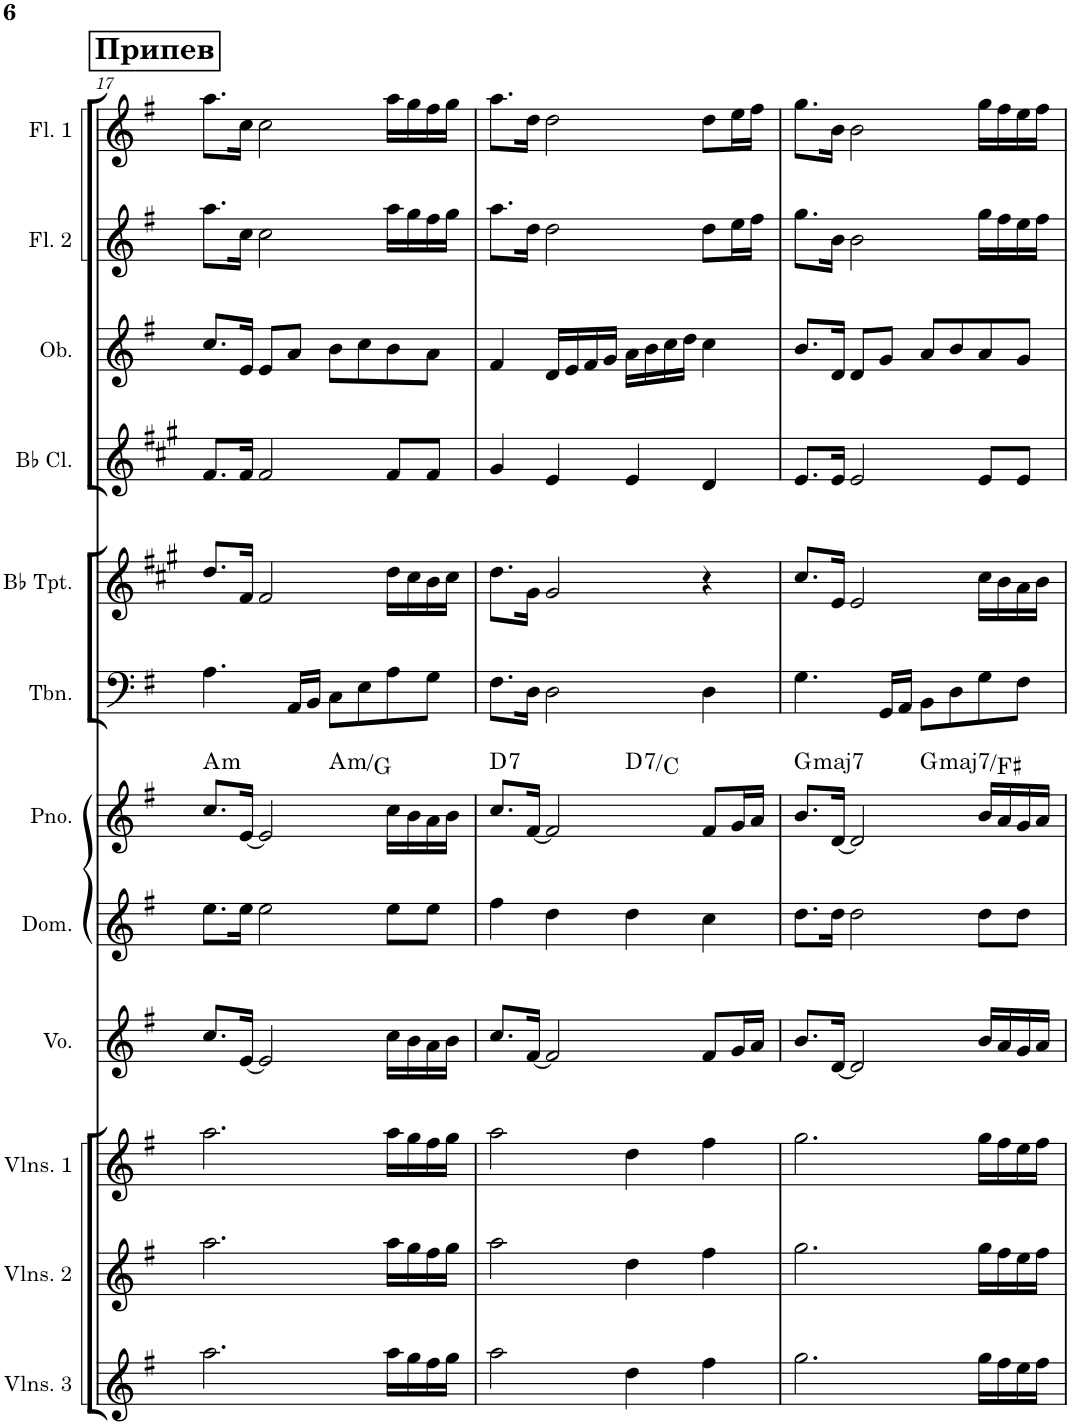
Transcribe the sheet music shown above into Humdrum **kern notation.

**kern	**kern	**kern	**kern	**kern	**kern	**harte	**kern	**kern	**kern	**kern	**kern	**kern
*part12	*part11	*part10	*part9	*part8	*part7	*part7	*part6	*part5	*part4	*part3	*part2	*part1
*staff12	*staff11	*staff10	*staff9	*staff8	*staff7	*	*staff6	*staff5	*staff4	*staff3	*staff2	*staff1
*I"Violins 3	*I"Violins 2	*I"Violins 1	*I"Voice	*I"Domra	*I"Piano	*	*I"Trombone	*I"Bb Trumpet	*I"Bb Clarinet	*I"Oboe	*I"Flute 2	*I"Flute 1
*I'Vlns. 3	*I'Vlns. 2	*I'Vlns. 1	*I'Vo.	*I'Dom.	*I'Pno.	*	*I'Tbn.	*I'Bb Tpt.	*I'Bb Cl.	*I'Ob.	*I'Fl. 2	*I'Fl. 1
!!LO:PB:g=z
*clefG2	*clefG2	*clefG2	*clefG2	*clefG2	*clefG2	*	*clefF4	*clefG2	*clefG2	*clefG2	*clefG2	*clefG2
*	*	*	*	*	*	*	*	*Trd1c2	*Trd1c2	*	*	*
*k[f#]	*k[f#]	*k[f#]	*k[f#]	*k[f#]	*k[f#]	*	*k[f#]	*k[f#c#g#]	*k[f#c#g#]	*k[f#]	*k[f#]	*k[f#]
*M4/4	*M4/4	*M4/4	*M4/4	*M4/4	*M4/4	*	*M4/4	*M4/4	*M4/4	*M4/4	*M4/4	*M4/4
!!LO:REH:place=s1:a:B:cj:fs=14:t=Припев
=17	=17	=17	=17	=17	=17	=17	=17	=17	=17	=17	=17	=17
!	!	!	!	!	!	!LO:H:kt=m	!	!	!	!	!	!
*	*	*	*	*	*^	*	*	*	*	*	*	*
2.aa\	2.aa\	2.aa\	8.cc/L	8.ee\L	8.cc/L	2ryy	A:min	4.A\	8.dd/L	8.f#/L	8.cc/L	8.aa\L	8.aa\L
.	.	.	[16e/Jk	16ee\Jk	[16e/Jk	.	.	.	16f#/Jk	16f#/Jk	16e/Jk	16cc\Jk	16cc\Jk
.	.	.	2e/]	2ee\	2e/]	.	.	.	2f#/	2f#/	8e/L	2cc\	2cc\
.	.	.	.	.	.	.	.	16AA/LL	.	.	8a/J	.	.
.	.	.	.	.	.	.	.	16BB/JJ	.	.	.	.	.
!	!	!	!	!	!	!	!LO:H:kt=m	!	!	!	!	!	!
.	.	.	.	.	.	2ryy	A:min/b7	8C\L	.	.	8b\L	.	.
.	.	.	.	.	.	.	.	8E\	.	.	8cc\	.	.
16aa\LL	16aa\LL	16aa\LL	16cc\LL	8ee\L	16cc\LL	.	.	8A\	16dd\LL	8f#/L	8b\	16aa\LL	16aa\LL
16gg\	16gg\	16gg\	16b\	.	16b\	.	.	.	16cc#\	.	.	16gg\	16gg\
16ff#\	16ff#\	16ff#\	16a\	8ee\J	16a\	.	.	8G\J	16b\	8f#/J	8a\J	16ff#\	16ff#\
16gg\JJ	16gg\JJ	16gg\JJ	16b\JJ	.	16b\JJ	.	.	.	16cc#\JJ	.	.	16gg\JJ	16gg\JJ
=18	=18	=18	=18	=18	=18	=18	=18	=18	=18	=18	=18	=18	=18
!	!	!	!	!	!	!	!LO:H:kt=7	!	!	!	!	!	!
2aa\	2aa\	2aa\	8.cc/L	4ff#\	8.cc/L	2ryy	D:7	8.F#\L	8.dd\L	4g#/	4f#/	8.aa\L	8.aa\L
.	.	.	[16f#/Jk	.	[16f#/Jk	.	.	16D\Jk	16g#\Jk	.	.	16dd\Jk	16dd\Jk
.	.	.	2f#/]	4dd\	2f#/]	.	.	2D\	2g#/	4e/	16d/LL	2dd\	2dd\
.	.	.	.	.	.	.	.	.	.	.	16e/	.	.
.	.	.	.	.	.	.	.	.	.	.	16f#/	.	.
.	.	.	.	.	.	.	.	.	.	.	16g/JJ	.	.
!	!	!	!	!	!	!	!LO:H:kt=7	!	!	!	!	!	!
4dd\	4dd\	4dd\	.	4dd\	.	2ryy	D:7/b7	.	.	4e/	16a\LL	.	.
.	.	.	.	.	.	.	.	.	.	.	16b\	.	.
.	.	.	.	.	.	.	.	.	.	.	16cc\	.	.
.	.	.	.	.	.	.	.	.	.	.	16dd\JJ	.	.
4ff#\	4ff#\	4ff#\	8f#/L	4cc\	8f#/L	.	.	4D\	4r	4d/	4cc\	8dd\L	8dd\L
.	.	.	16g/L	.	16g/L	.	.	.	.	.	.	16ee\L	16ee\L
.	.	.	16a/JJ	.	16a/JJ	.	.	.	.	.	.	16ff#\JJ	16ff#\JJ
=19	=19	=19	=19	=19	=19	=19	=19	=19	=19	=19	=19	=19	=19
!	!	!	!	!	!	!	!LO:H:kt=maj7	!	!	!	!	!	!
2.gg\	2.gg\	2.gg\	8.b/L	8.dd\L	8.b/L	2ryy	G:maj7	4.G\	8.cc#/L	8.e/L	8.b/L	8.gg\L	8.gg\L
.	.	.	[16d/Jk	16dd\Jk	[16d/Jk	.	.	.	16e/Jk	16e/Jk	16d/Jk	16b\Jk	16b\Jk
.	.	.	2d/]	2dd\	2d/]	.	.	.	2e/	2e/	8d/L	2b\	2b\
.	.	.	.	.	.	.	.	16GG/LL	.	.	8g/J	.	.
.	.	.	.	.	.	.	.	16AA/JJ	.	.	.	.	.
!	!	!	!	!	!	!	!LO:H:kt=maj7	!	!	!	!	!	!
.	.	.	.	.	.	2ryy	G:maj7/7	8BB\L	.	.	8a/L	.	.
.	.	.	.	.	.	.	.	8D\	.	.	8b/	.	.
16gg\LL	16gg\LL	16gg\LL	16b/LL	8dd\L	16b/LL	.	.	8G\	16cc#\LL	8e/L	8a/	16gg\LL	16gg\LL
16ff#\	16ff#\	16ff#\	16a/	.	16a/	.	.	.	16b\	.	.	16ff#\	16ff#\
16ee\	16ee\	16ee\	16g/	8dd\J	16g/	.	.	8F#\J	16a\	8e/J	8g/J	16ee\	16ee\
16ff#\JJ	16ff#\JJ	16ff#\JJ	16a/JJ	.	16a/JJ	.	.	.	16b\JJ	.	.	16ff#\JJ	16ff#\JJ
*	*	*	*	*	*v	*v	*	*	*	*	*	*	*
=	=	=	=	=	=	=	=	=	=	=	=	=
*-	*-	*-	*-	*-	*-	*-	*-	*-	*-	*-	*-	*-
